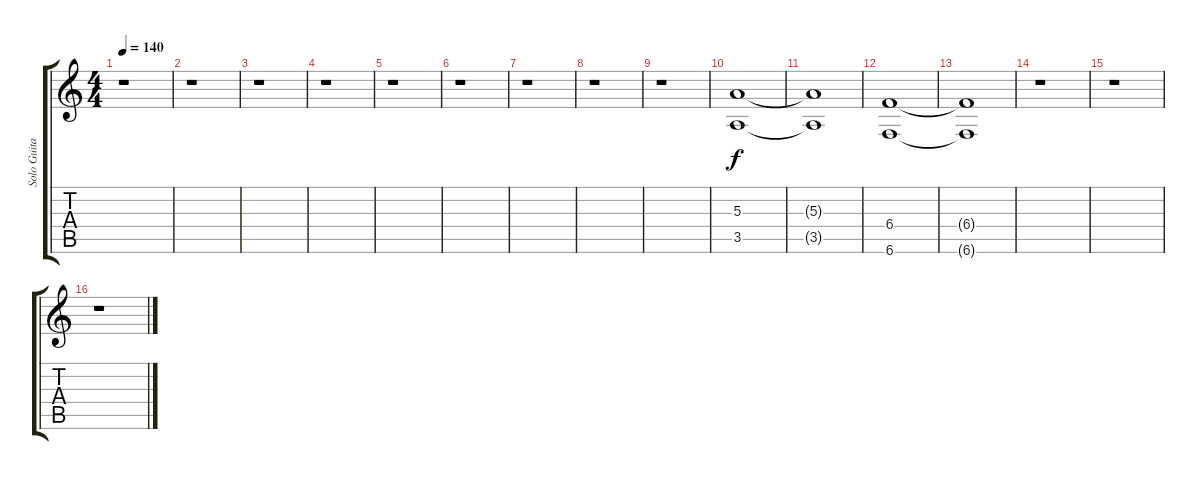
\track ("Solo Guitar" "Solo Guita") {instrument overdrivenguitar}
\staff {score tabs}
\tuning (Db4 Ab3 E3 B2 Gb2 B1) {hide}
\ts (4 4)
\tempo 140
\clef g2
\ks c
r.1{dy f} |
r.1 |
r.1 |
r.1 |
r.1 |
r.1 |
r.1 |
r.1 |
r.1 |
(5.3 3.5).1 |
(5.3{t} 3.5{t}).1 |
(6.4 6.6).1 |
(6.4{t} 6.6{t}).1 |
r.1 |
r.1 |
r.1
